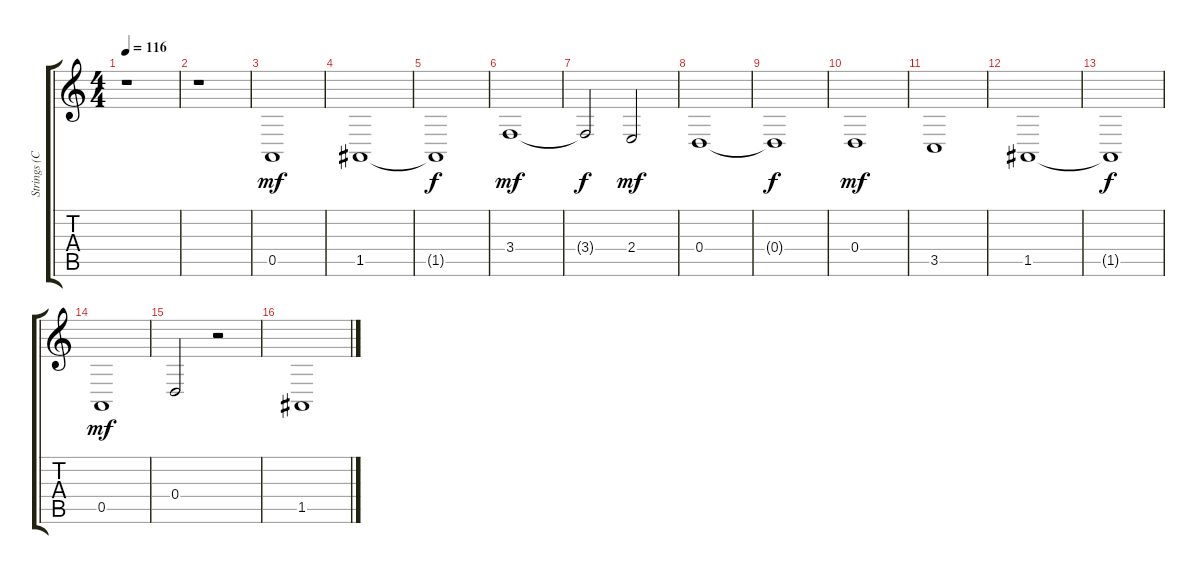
\track ("Strings (Cello)     " "Strings (C") {instrument cello}
\staff {score tabs}
\tuning (E4 B3 G3 D3 A2 E2) {hide}
\ts (4 4)
\tempo 116
\clef g2
\ks c
r.1{dy mf} |
r.1 |
0.5.1 |
1.5.1 |
1.5{t}.1{dy f} |
3.4.1{dy mf} |
3.4{t}.2{dy f} 2.4.2{dy mf} |
0.4.1 |
0.4{t}.1{dy f} |
0.4.1{dy mf} |
3.5.1 |
1.5.1 |
1.5{t}.1{dy f} |
0.5.1{dy mf} |
0.4.2 r.2 |
1.5.1
